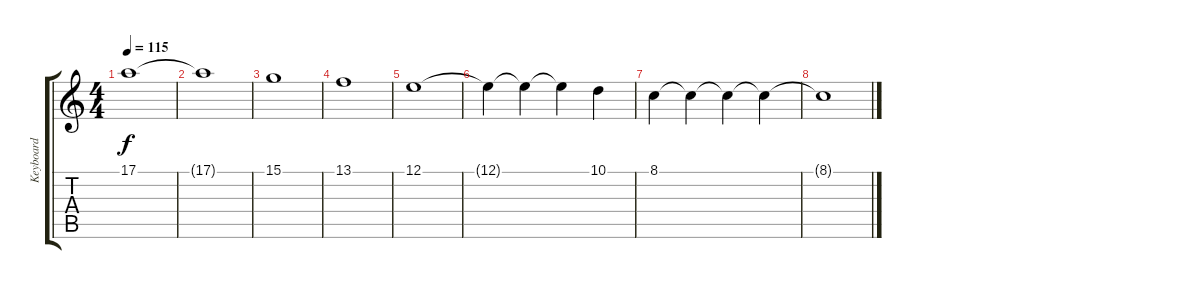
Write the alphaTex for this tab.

\track ("Keyboard" "Keyboard") {instrument acousticgrandpiano}
\staff {score tabs}
\tuning (E4 B3 G3 D3 A2 E2) {hide}
\ts (4 4)
\tempo 115
\clef g2
\ks c
17.1.1{dy f} |
17.1{t}.1 |
15.1.1 |
13.1.1 |
12.1.1 |
12.1{t}.4 12.1{t}.4 12.1{t}.4 10.1.4 |
8.1.4 8.1{t}.4 8.1{t}.4 8.1{t}.4 |
8.1{t}.1
